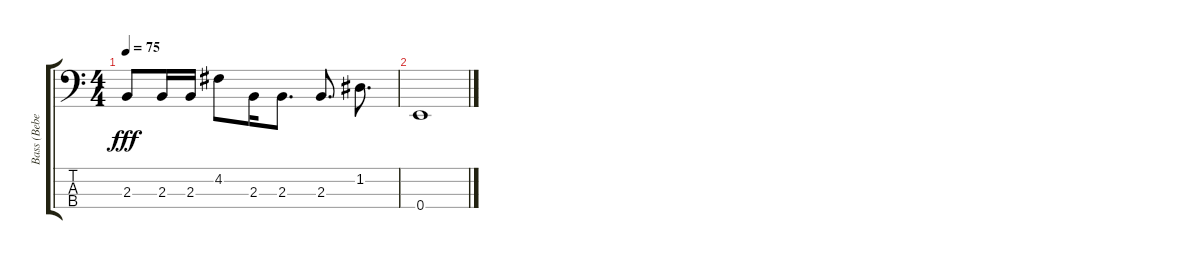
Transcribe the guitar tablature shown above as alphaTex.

\track ("Bass (Bebe)" "Bass (Bebe") {instrument electricbassfinger}
\staff {score tabs}
\tuning (G2 D2 A1 E1) {hide}
\ts (4 4)
\tempo 75
\clef f4
\ks c
2.3.8{dy fff} 2.3.16 2.3.16 4.2.8 2.3.16 2.3.8{d} 2.3.8{d} 1.2.8{d} |
0.4.1
